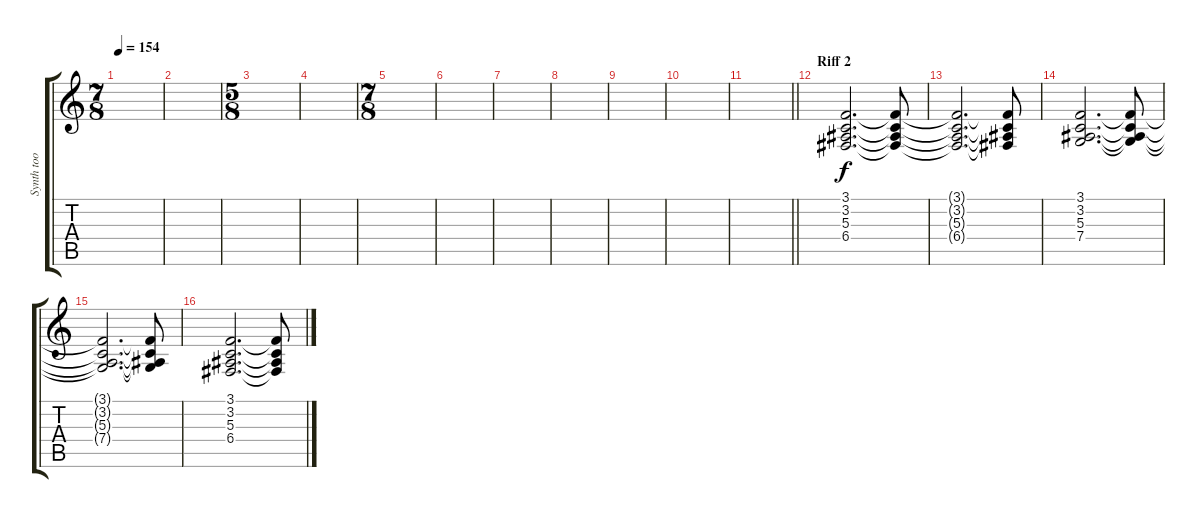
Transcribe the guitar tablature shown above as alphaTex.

\track ("Synth too" "Synth too") {instrument lead2sawtooth}
\staff {score tabs}
\tuning (D4 A3 F3 C3 G2 C2) {hide}
\ts (7 8)
\tempo 154
\clef g2
\ks c
|
|
\ts (5 8)
|
|
\ts (7 8)
|
|
|
|
|
|
\barLineRight lightlight
|
\section ("" "Riff 2")
(3.1 3.2 5.3 6.4).2{d} (3.1{t} 3.2{t} 5.3{t} 6.4{t}).8 |
(3.1{t} 3.2{t} 5.3{t} 6.4{t}).2{d} (3.1{t} 3.2{t} 5.3{t} 6.4{t}).8 |
(3.1 3.2 5.3 7.4).2{d} (3.1{t} 3.2{t} 5.3{t} 7.4{t}).8 |
(3.1{t} 3.2{t} 5.3{t} 7.4{t}).2{d} (3.1{t} 3.2{t} 5.3{t} 7.4{t}).8 |
(3.1 3.2 5.3 6.4).2{d} (3.1{t} 3.2{t} 5.3{t} 6.4{t}).8
